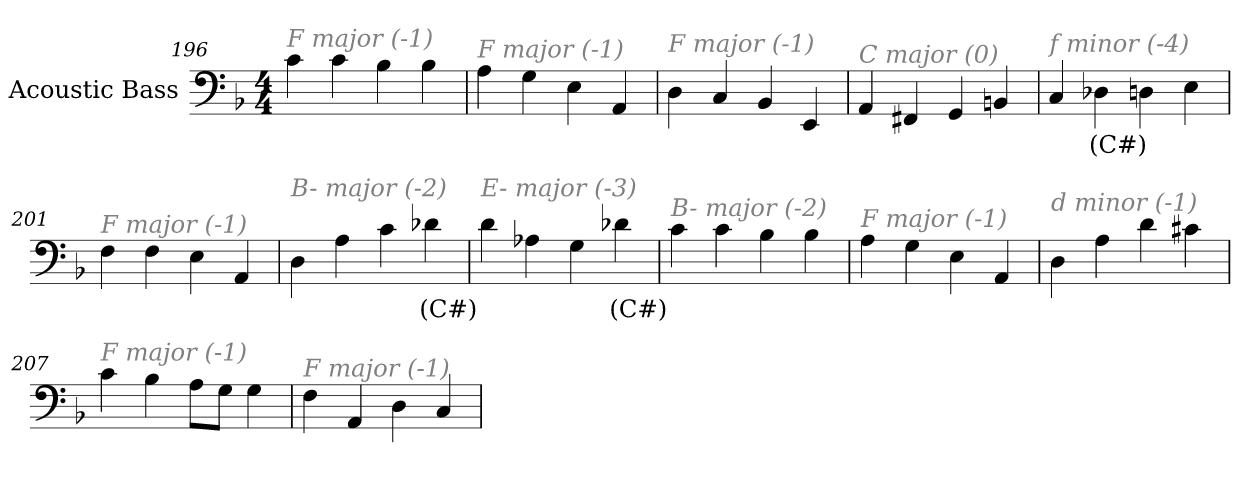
**kern	**text
*part1	*part1
*staff1	*staff1
*I"Acoustic Bass	*
*clefF4	*
*ITrd7c12	*
*k[b-]	*
*F:	*
*M4/4	*
=196	=196
!LO:TX:i:color=#808080:t=F major (-1)	!
4C	.
4C	.
4BB-	.
4BB-	.
=197	=197
!LO:TX:i:color=#808080:t=F major (-1)	!
4AA	.
4GG	.
4EE	.
4AAA	.
=198	=198
!LO:TX:i:color=#808080:t=F major (-1)	!
4DD	.
4CC	.
4BBB-	.
4EEE	.
=199	=199
!LO:TX:i:color=#808080:t=C major (0)	!
4AAA	.
4FFF#X	.
4GGG	.
4BBBn	.
=200	=200
!LO:TX:i:color=#808080:t=f minor (-4)	!
4CC	.
4DD-Xi	(C#)
4DD	.
4EE	.
=201	=201
!LO:TX:i:color=#808080:t=F major (-1)	!
4FF	.
4FF	.
4EE	.
4AAA	.
=202	=202
!LO:TX:i:color=#808080:t=B- major (-2)	!
4DD	.
4AA	.
4C	.
4D-Xi	(C#)
=203	=203
!LO:TX:i:color=#808080:t=E- major (-3)	!
4D	.
4AA-X	.
4GG	.
4D-Xi	(C#)
=204	=204
!LO:TX:i:color=#808080:t=B- major (-2)	!
4C	.
4C	.
4BB-	.
4BB-	.
=205	=205
!LO:TX:i:color=#808080:t=F major (-1)	!
4AA	.
4GG	.
4EE	.
4AAA	.
=206	=206
!LO:TX:i:color=#808080:t=d minor (-1)	!
4DD	.
4AA	.
4D	.
4C#X	.
=207	=207
!LO:TX:i:color=#808080:t=F major (-1)	!
4C	.
4BB-	.
8AAL	.
8GGJ	.
4GG	.
=208	=208
!LO:TX:i:color=#808080:t=F major (-1)	!
4FF	.
4AAA	.
4DD	.
4CC	.
=	=
*-	*-
